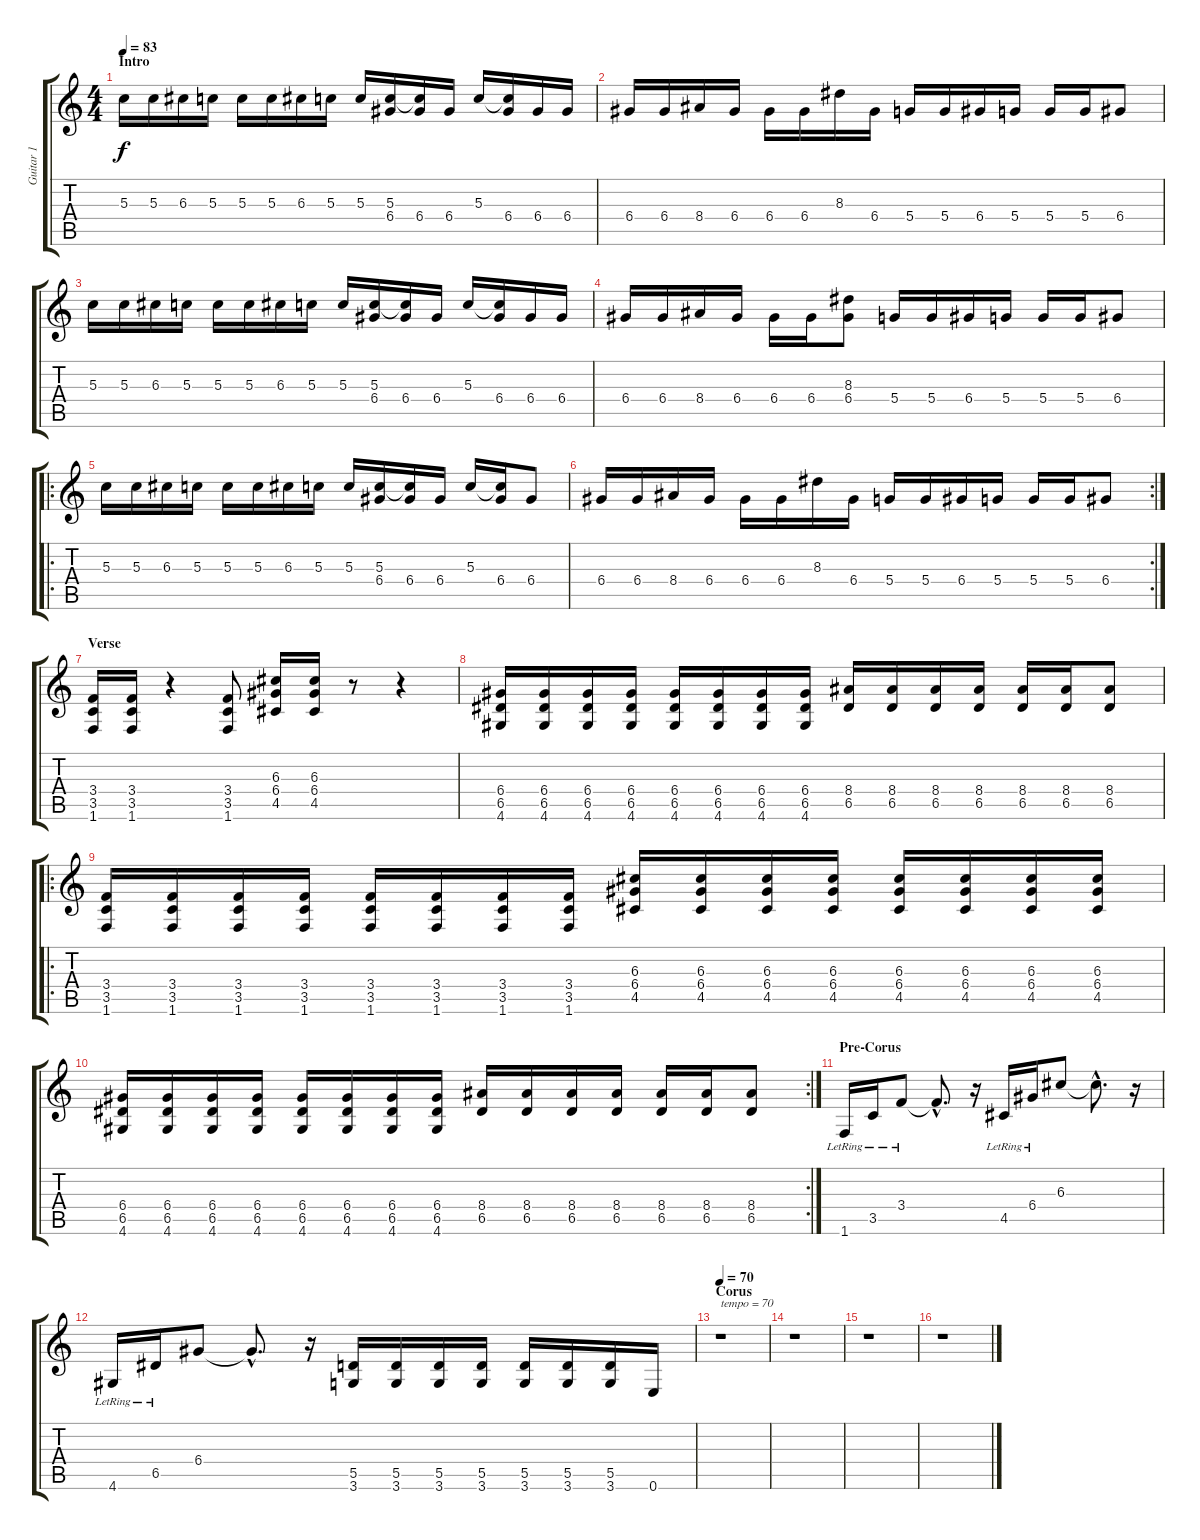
\track ("Guitar 1" "Guitar 1") {instrument distortionguitar}
\staff {score tabs}
\tuning (E4 B3 G3 D3 A2 E2) {hide}
\ts (4 4)
\section ("" "Intro")
\tempo 83
\clef g2
\ks c
5.3.16{dy f instrument distortionguitar} 5.3.16 6.3.16 5.3.16 5.3.16 5.3.16 6.3.16 5.3.16 5.3.16 (5.3 6.4).16 (5.3{t} 6.4).16 6.4.16 5.3.16 (5.3{t} 6.4).16 6.4.16 6.4.16 |
6.4.16 6.4.16 8.4.16 6.4.16 6.4.16 6.4.16 8.3.16 6.4.16 5.4.16 5.4.16 6.4.16 5.4.16 5.4.16 5.4.16 6.4.8 |
5.3.16 5.3.16 6.3.16 5.3.16 5.3.16 5.3.16 6.3.16 5.3.16 5.3.16 (5.3 6.4).16 (5.3{t} 6.4).16 6.4.16 5.3.16 (5.3{t} 6.4).16 6.4.16 6.4.16 |
6.4.16 6.4.16 8.4.16 6.4.16 6.4.16 6.4.16 (8.3 6.4).8 5.4.16 5.4.16 6.4.16 5.4.16 5.4.16 5.4.16 6.4.8 |
\ro
5.3.16 5.3.16 6.3.16 5.3.16 5.3.16 5.3.16 6.3.16 5.3.16 5.3.16 (5.3 6.4).16 (5.3{t} 6.4).16 6.4.16 5.3.16 (5.3{t} 6.4).16 6.4.8 |
\rc 2
6.4.16 6.4.16 8.4.16 6.4.16 6.4.16 6.4.16 8.3.16 6.4.16 5.4.16 5.4.16 6.4.16 5.4.16 5.4.16 5.4.16 6.4.8 |
\section ("" "Verse")
(3.4 3.5 1.6).16 (3.4 3.5 1.6).16 r.4 (3.4 3.5 1.6).8 (6.3 6.4 4.5).16 (6.3 6.4 4.5).16 r.8 r.4 |
(6.4 6.5 4.6).16 (6.4 6.5 4.6).16 (6.4 6.5 4.6).16 (6.4 6.5 4.6).16 (6.4 6.5 4.6).16 (6.4 6.5 4.6).16 (6.4 6.5 4.6).16 (6.4 6.5 4.6).16 (8.4 6.5).16 (8.4 6.5).16 (8.4 6.5).16 (8.4 6.5).16 (8.4 6.5).16 (8.4 6.5).16 (8.4 6.5).8 |
\ro
(3.4 3.5 1.6).16 (3.4 3.5 1.6).16 (3.4 3.5 1.6).16 (3.4 3.5 1.6).16 (3.4 3.5 1.6).16 (3.4 3.5 1.6).16 (3.4 3.5 1.6).16 (3.4 3.5 1.6).16 (6.3 6.4 4.5).16 (6.3 6.4 4.5).16 (6.3 6.4 4.5).16 (6.3 6.4 4.5).16 (6.3 6.4 4.5).16 (6.3 6.4 4.5).16 (6.3 6.4 4.5).16 (6.3 6.4 4.5).16 |
\rc 2
(6.4 6.5 4.6).16 (6.4 6.5 4.6).16 (6.4 6.5 4.6).16 (6.4 6.5 4.6).16 (6.4 6.5 4.6).16 (6.4 6.5 4.6).16 (6.4 6.5 4.6).16 (6.4 6.5 4.6).16 (8.4 6.5).16 (8.4 6.5).16 (8.4 6.5).16 (8.4 6.5).16 (8.4 6.5).16 (8.4 6.5).16 (8.4 6.5).8 |
\section ("" "Pre-Corus")
1.6{lr}.16 3.5{lr}.16 3.4{lr}.8 3.4{hac t}.8{d} r.16 4.5{lr}.16 6.4{lr}.16 6.3.8 6.3{hac t}.8{d} r.16 |
4.6{lr}.16 6.5{lr}.16 6.4.8 6.4{hac t}.8{d} r.16 (5.5 3.6).16 (5.5 3.6).16 (5.5 3.6).16 (5.5 3.6).16 (5.5 3.6).16 (5.5 3.6).16 (5.5 3.6).16 0.6.16 |
\section ("" "Corus")
\tempo 70
r.1{txt "tempo = 70"} |
r.1 |
r.1 |
r.1
